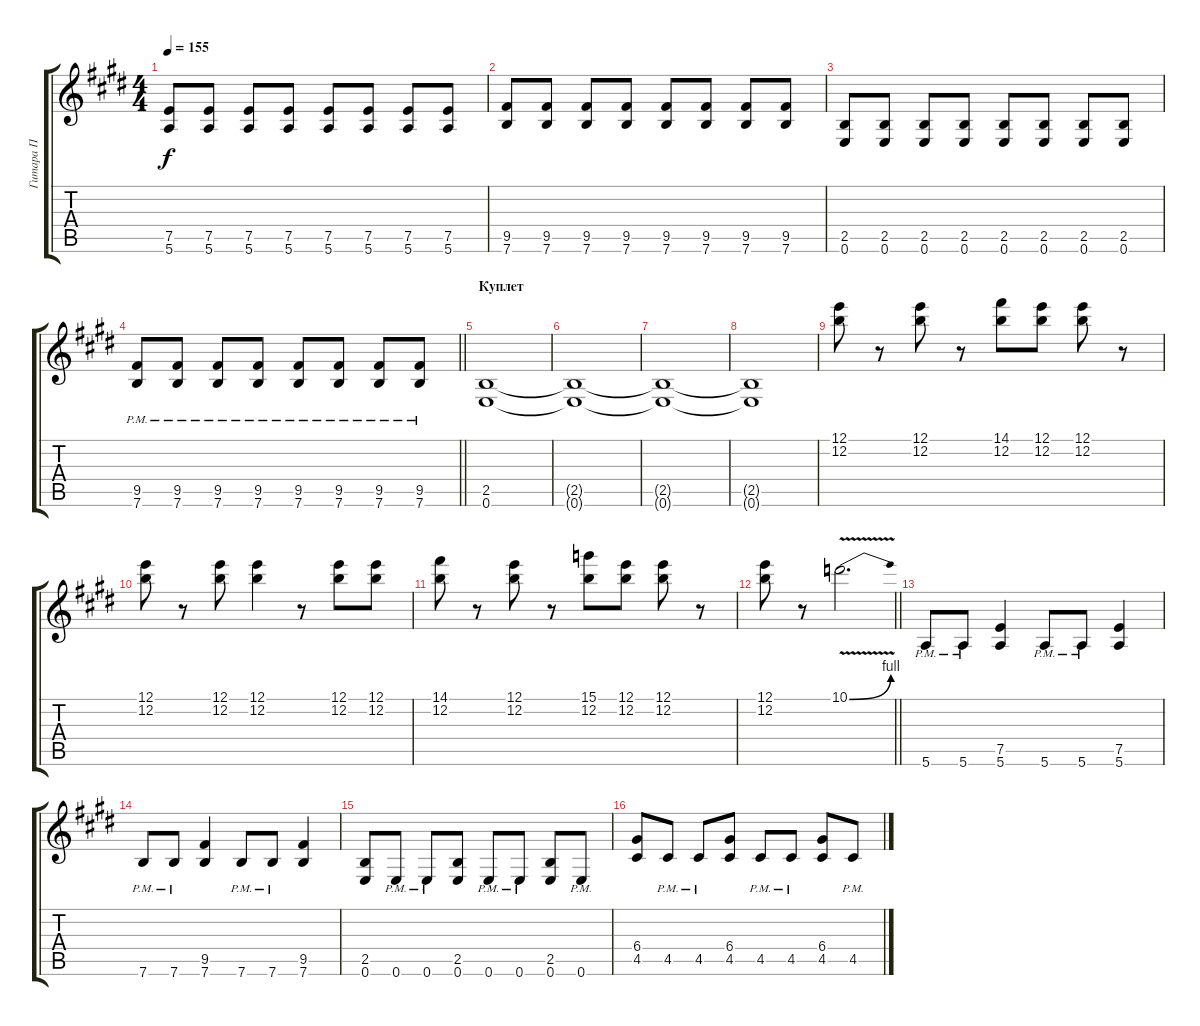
\track ("Гитара П" "Гитара П") {instrument acousticguitarsteel}
\staff {score tabs}
\tuning (E4 B3 G3 D3 A2 E2) {hide}
\ts (4 4)
\tempo 155
\clef g2
\ks e
(7.5 5.6).8{dy f} (7.5 5.6).8 (7.5 5.6).8 (7.5 5.6).8 (7.5 5.6).8 (7.5 5.6).8 (7.5 5.6).8 (7.5 5.6).8 |
(9.5 7.6).8 (9.5 7.6).8 (9.5 7.6).8 (9.5 7.6).8 (9.5 7.6).8 (9.5 7.6).8 (9.5 7.6).8 (9.5 7.6).8 |
(2.5 0.6).8 (2.5 0.6).8 (2.5 0.6).8 (2.5 0.6).8 (2.5 0.6).8 (2.5 0.6).8 (2.5 0.6).8 (2.5 0.6).8 |
\barLineRight lightlight
(9.5{pm} 7.6{pm}).8 (9.5{pm} 7.6{pm}).8 (9.5{pm} 7.6{pm}).8 (9.5{pm} 7.6{pm}).8 (9.5{pm} 7.6{pm}).8 (9.5{pm} 7.6{pm}).8 (9.5{pm} 7.6{pm}).8 (9.5{pm} 7.6{pm}).8 |
\section ("" "Куплет")
(2.5 0.6).1{volume 0} |
(2.5{t} 0.6{t}).1 |
(2.5{t} 0.6{t}).1 |
(2.5{t} 0.6{t}).1 |
(12.1 12.2).8{volume 13} r.8 (12.1 12.2).8 r.8 (14.1 12.2).8 (12.1 12.2).8 (12.1 12.2).8 r.8 |
(12.1 12.2).8 r.8 (12.1 12.2).8 (12.1 12.2).4 r.8 (12.1 12.2).8 (12.1 12.2).8 |
(14.1 12.2).8 r.8 (12.1 12.2).8 r.8 (15.1 12.2).8 (12.1 12.2).8 (12.1 12.2).8 r.8 |
\barLineRight lightlight
(12.1 12.2).8 r.8 10.1{be (bend 0 0 60 4) v}.2{d} |
\section ("" " ")
5.6{pm}.8 5.6{pm}.8 (7.5 5.6).4 5.6{pm}.8 5.6{pm}.8 (7.5 5.6).4 |
7.6{pm}.8 7.6{pm}.8 (9.5 7.6).4 7.6{pm}.8 7.6{pm}.8 (9.5 7.6).4 |
(2.5 0.6).8 0.6{pm}.8 0.6{pm}.8 (2.5 0.6).8 0.6{pm}.8 0.6{pm}.8 (2.5 0.6).8 0.6{pm}.8 |
(6.4 4.5).8 4.5{pm}.8 4.5{pm}.8 (6.4 4.5).8 4.5{pm}.8 4.5{pm}.8 (6.4 4.5).8 4.5{pm}.8
